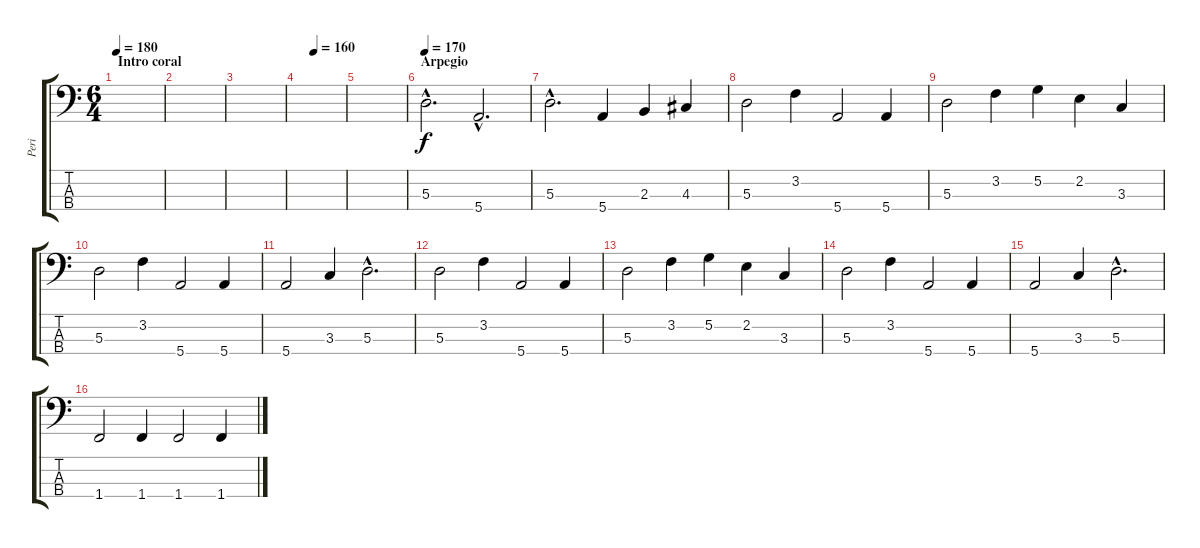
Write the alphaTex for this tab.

\track ("Peri" "Peri") {instrument electricbassfinger}
\staff {score tabs}
\tuning (G2 D2 A1 E1) {hide}
\ts (6 4)
\section ("" "Intro coral")
\tempo 180
\tempo 188
\tempo 180
\clef f4
\ks c
|
|
|
\tempo (160 0.3333333333333333)
|
|
\section ("" "Arpegio")
\tempo 170
5.3{hac}.2{d} 5.4{hac}.2{d} |
5.3{hac}.2{d} 5.4.4 2.3.4 4.3.4 |
5.3.2 3.2.4 5.4.2 5.4.4 |
5.3.2 3.2.4 5.2.4 2.2.4 3.3.4 |
5.3.2 3.2.4 5.4.2 5.4.4 |
5.4.2 3.3.4 5.3{hac}.2{d} |
5.3.2 3.2.4 5.4.2 5.4.4 |
5.3.2 3.2.4 5.2.4 2.2.4 3.3.4 |
5.3.2 3.2.4 5.4.2 5.4.4 |
5.4.2 3.3.4 5.3{hac}.2{d} |
1.4.2 1.4.4 1.4.2 1.4.4
